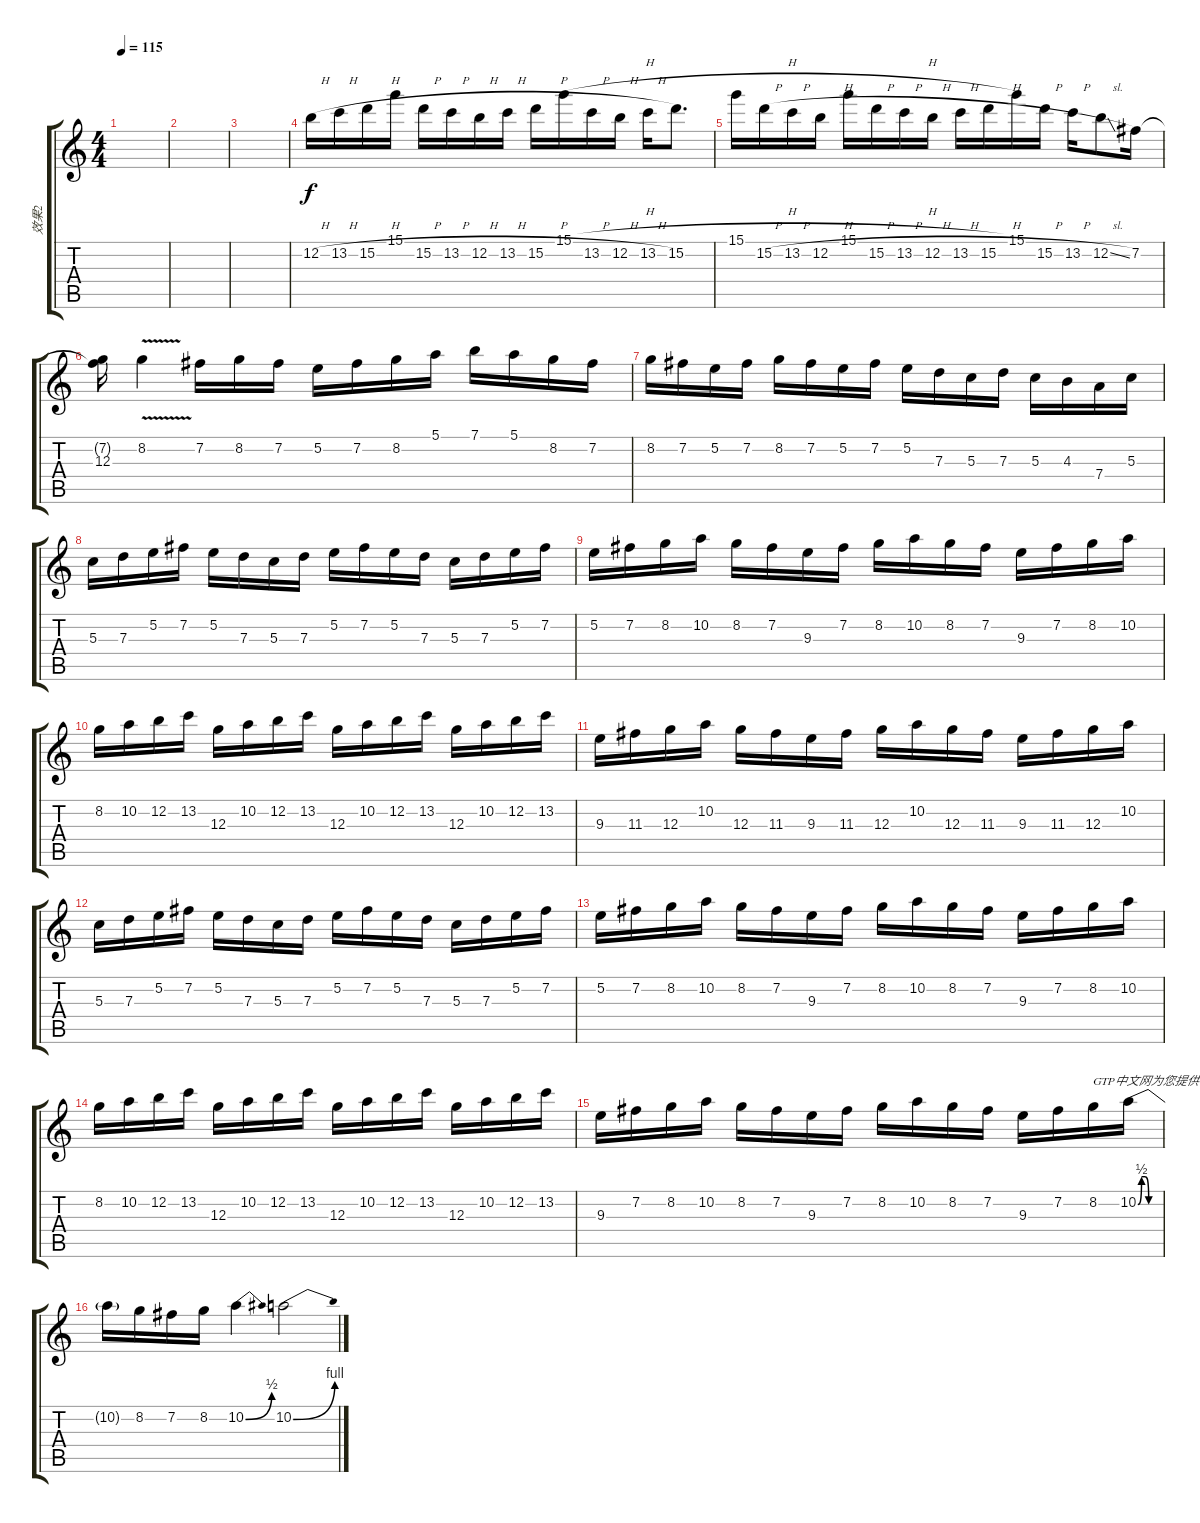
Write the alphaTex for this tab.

\track ("效果2" "效果2") {instrument overdrivenguitar}
\staff {score tabs}
\tuning (E4 B3 G3 D3 A2 E2) {hide}
\ts (4 4)
\tempo 115
\clef g2
\ks c
|
|
|
12.2{h}.16 13.2{h}.16 15.2{h}.16 15.1.16 15.2{h}.16 13.2{h}.16 12.2{h}.16 13.2{h}.16 15.2{h}.16 15.1{h}.16 13.2{h}.16 12.2{h}.16 13.2{h}.16 15.2.8{d} |
15.1{h}.16 15.2{h}.16 13.2{h}.16 12.2{h}.16 15.1{h}.16 15.2{h}.16 13.2{h}.16 12.2{h}.16 13.2{h}.16 15.2{h}.16 15.1.16 15.2{h}.16 13.2{h}.16 12.2{sl}.8 7.2.16 |
(7.2{t} 12.3).16 8.2{v}.4 7.2.16 8.2.16 7.2.16 5.2.16 7.2.16 8.2.16 5.1.16 7.1.16 5.1.16 8.2.16 7.2.16 |
8.2.16 7.2.16 5.2.16 7.2.16 8.2.16 7.2.16 5.2.16 7.2.16 5.2.16 7.3.16 5.3.16 7.3.16 5.3.16 4.3.16 7.4.16 5.3.16 |
5.3.16 7.3.16 5.2.16 7.2.16 5.2.16 7.3.16 5.3.16 7.3.16 5.2.16 7.2.16 5.2.16 7.3.16 5.3.16 7.3.16 5.2.16 7.2.16 |
5.2.16 7.2.16 8.2.16 10.2.16 8.2.16 7.2.16 9.3.16 7.2.16 8.2.16 10.2.16 8.2.16 7.2.16 9.3.16 7.2.16 8.2.16 10.2.16 |
8.2.16 10.2.16 12.2.16 13.2.16 12.3.16 10.2.16 12.2.16 13.2.16 12.3.16 10.2.16 12.2.16 13.2.16 12.3.16 10.2.16 12.2.16 13.2.16 |
9.3.16 11.3.16 12.3.16 10.2.16 12.3.16 11.3.16 9.3.16 11.3.16 12.3.16 10.2.16 12.3.16 11.3.16 9.3.16 11.3.16 12.3.16 10.2.16 |
5.3.16 7.3.16 5.2.16 7.2.16 5.2.16 7.3.16 5.3.16 7.3.16 5.2.16 7.2.16 5.2.16 7.3.16 5.3.16 7.3.16 5.2.16 7.2.16 |
5.2.16 7.2.16 8.2.16 10.2.16 8.2.16 7.2.16 9.3.16 7.2.16 8.2.16 10.2.16 8.2.16 7.2.16 9.3.16 7.2.16 8.2.16 10.2.16 |
8.2.16 10.2.16 12.2.16 13.2.16 12.3.16 10.2.16 12.2.16 13.2.16 12.3.16 10.2.16 12.2.16 13.2.16 12.3.16 10.2.16 12.2.16 13.2.16 |
9.3.16 7.2.16 8.2.16 10.2.16 8.2.16 7.2.16 9.3.16 7.2.16 8.2.16 10.2.16 8.2.16 7.2.16 9.3.16 7.2.16 8.2.16{txt "GTP中文网为您提供"} 10.2{be (custom 0 0 10 2 20 2 30 0 60 0)}.16 |
10.2{t}.16 8.2.16 7.2.16 8.2.16 10.2{be (bend 0 0 60 2)}.4 10.2{be (bend 0 0 60 4)}.2
